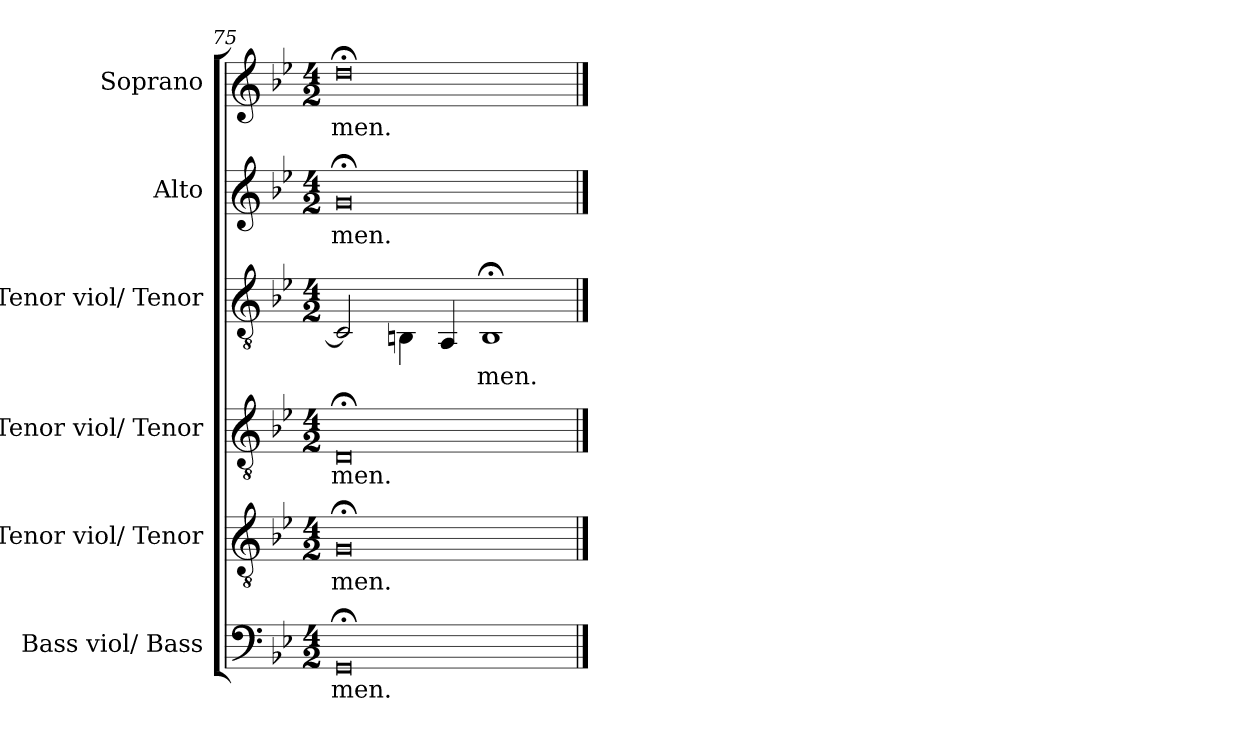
**kern	**text	**kern	**text	**kern	**text	**kern	**text	**kern	**text	**kern	**text
*part6	*part6	*part5	*part5	*part4	*part4	*part3	*part3	*part2	*part2	*part1	*part1
*staff6	*staff6	*staff5	*staff5	*staff4	*staff4	*staff3	*staff3	*staff2	*staff2	*staff1	*staff1
*I"Bass viol/ Bass	*	*I"Tenor viol/ Tenor	*	*I"Tenor viol/ Tenor	*	*I"Tenor viol/ Tenor	*	*I"Alto	*	*I"Soprano	*
*I'B.	*	*	*	*I'T.	*	*	*	*	*	*	*
*clefF4	*	*clefGv2	*	*clefGv2	*	*clefGv2	*	*clefG2	*	*clefG2	*
*	*	*ITrd7c12	*	*ITrd7c12	*	*	*	*	*	*	*
*k[b-e-]	*	*k[b-e-]	*	*k[b-e-]	*	*k[b-e-]	*	*k[b-e-]	*	*k[b-e-]	*
*B-:	*	*B-:	*	*B-:	*	*B-:	*	*B-:	*	*B-:	*
*M4/2	*	*M4/2	*	*M4/2	*	*M4/2	*	*M4/2	*	*M4/2	*
=75	=75	=75	=75	=75	=75	=75	=75	=75	=75	=75	=75
!	!LO:LY:b:color=#000000	!	!	!	!	!	!	!	!	!	!
!	!	!	!LO:LY:b:color=#000000	!	!	!	!	!	!	!	!
!	!	!	!	!	!LO:LY:b:color=#000000	!	!	!	!	!	!
!	!	!	!	!	!	!	!	!	!LO:LY:b:color=#000000	!	!
!	!	!	!	!	!	!	!	!	!	!	!LO:LY:b:color=#000000
0GG;i	-men.	0GG;i	-men.	0DD;i	-men.	2Ci/]	.	0g;i	-men.	0dd;i	-men.
.	.	.	.	.	.	4BBni\	.	.	.	.	.
.	.	.	.	.	.	4AAi/	.	.	.	.	.
!	!	!	!	!	!	!	!LO:LY:b:color=#000000	!	!	!	!
.	.	.	.	.	.	1BB;i	-men.	.	.	.	.
==	==	==	==	==	==	==	==	==	==	==	==
*-	*-	*-	*-	*-	*-	*-	*-	*-	*-	*-	*-
